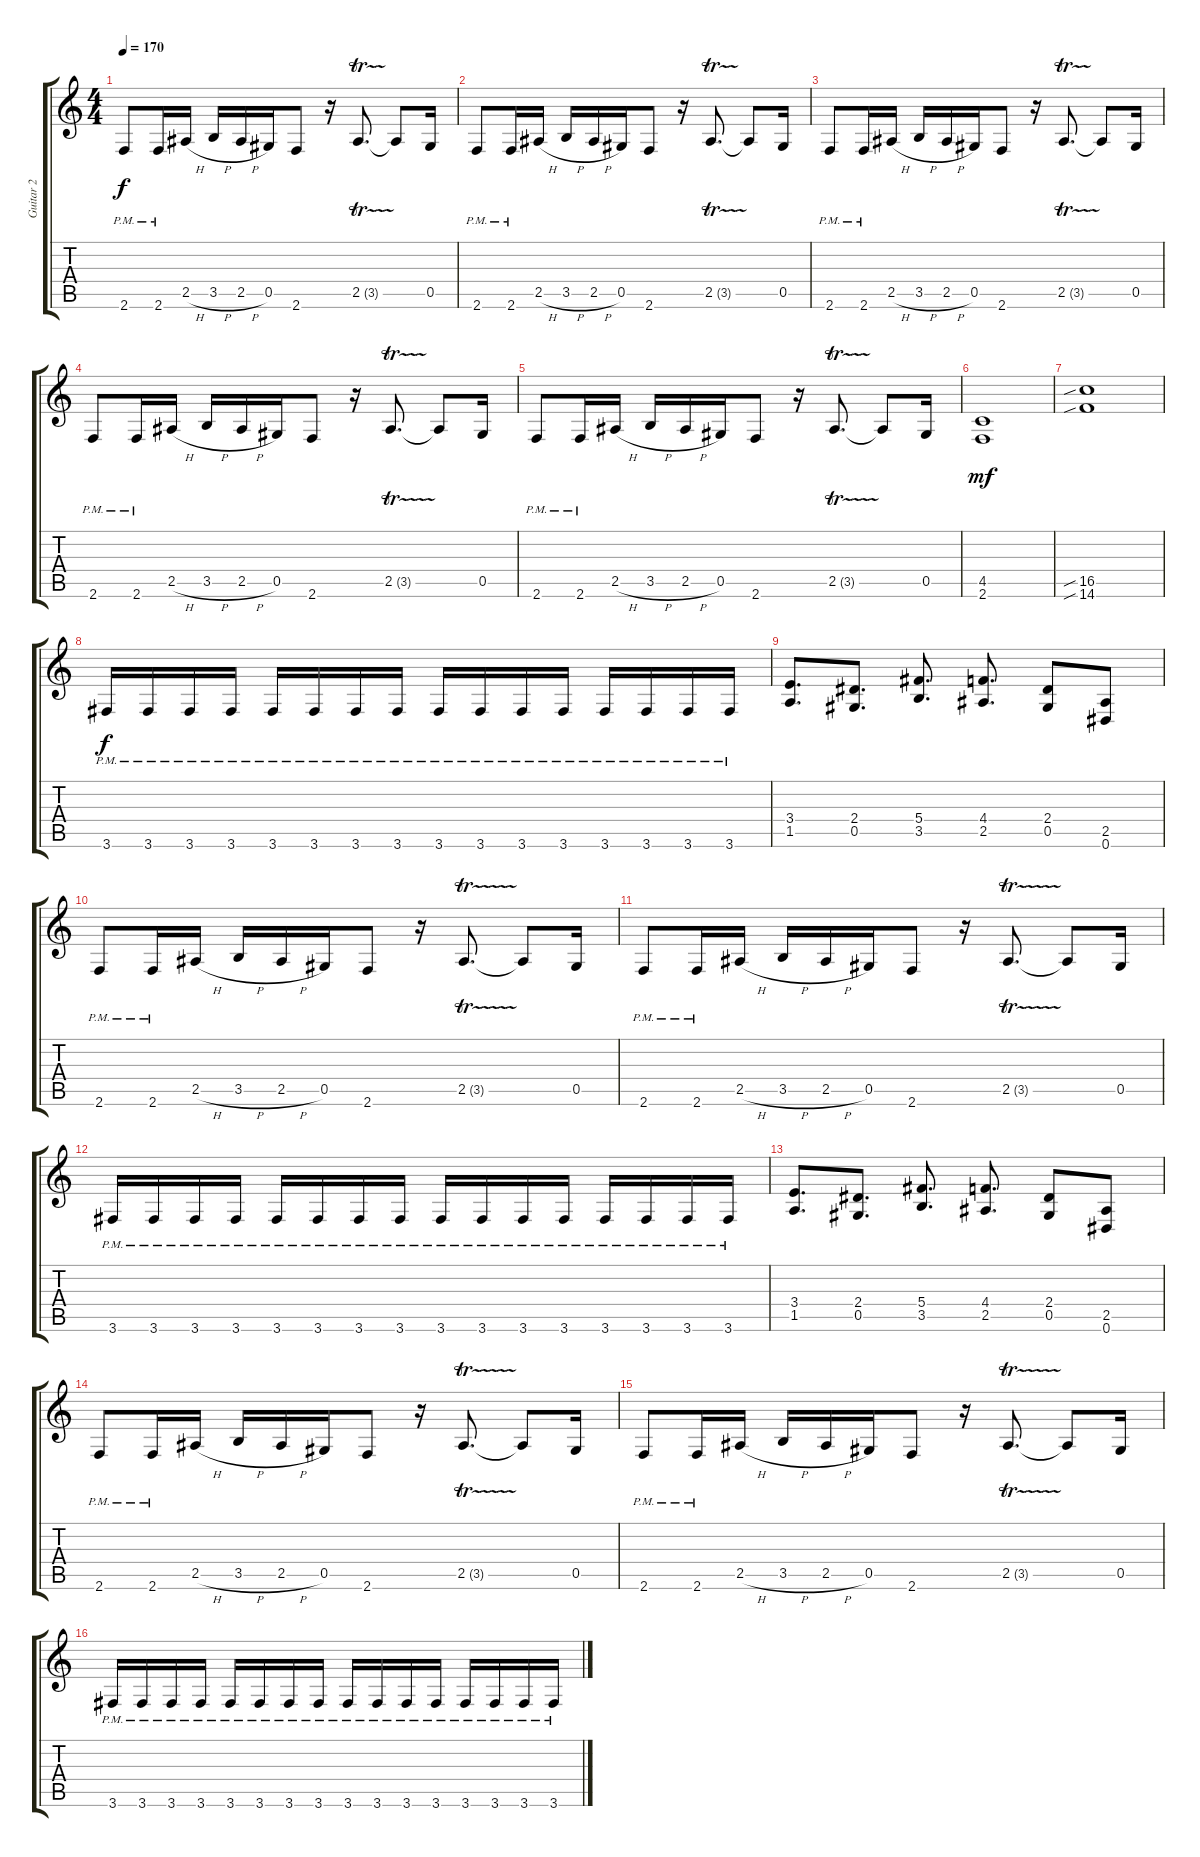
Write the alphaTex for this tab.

\track ("Guitar 2" "Guitar 2") {instrument distortionguitar}
\staff {score tabs}
\tuning (Eb4 Bb3 Gb3 Db3 Ab2 Eb2) {hide}
\ts (4 4)
\tempo 170
\clef g2
\ks c
2.6{pm}.8{dy f} 2.6{pm}.16 2.5{h}.16 3.5{h}.16 2.5{h}.16 0.5.16 2.6.8 r.16 2.5{tr (3 16)}.8{d} 2.5{t}.8 0.5.16 |
2.6{pm}.8 2.6{pm}.16 2.5{h}.16 3.5{h}.16 2.5{h}.16 0.5.16 2.6.8 r.16 2.5{tr (3 16)}.8{d} 2.5{t}.8 0.5.16 |
2.6{pm}.8 2.6{pm}.16 2.5{h}.16 3.5{h}.16 2.5{h}.16 0.5.16 2.6.8 r.16 2.5{tr (3 16)}.8{d} 2.5{t}.8 0.5.16 |
2.6{pm}.8 2.6{pm}.16 2.5{h}.16 3.5{h}.16 2.5{h}.16 0.5.16 2.6.8 r.16 2.5{tr (3 16)}.8{d} 2.5{t}.8 0.5.16 |
2.6{pm}.8 2.6{pm}.16 2.5{h}.16 3.5{h}.16 2.5{h}.16 0.5.16 2.6.8 r.16 2.5{tr (3 16)}.8{d} 2.5{t}.8 0.5.16 |
(4.5 2.6).1{dy mf} |
(16.5{sib} 14.6{sib}).1 |
3.6{pm}.16{dy f} 3.6{pm}.16 3.6{pm}.16 3.6{pm}.16 3.6{pm}.16 3.6{pm}.16 3.6{pm}.16 3.6{pm}.16 3.6{pm}.16 3.6{pm}.16 3.6{pm}.16 3.6{pm}.16 3.6{pm}.16 3.6{pm}.16 3.6{pm}.16 3.6{pm}.16 |
(3.4 1.5).8{d} (2.4 0.5).8{d} (5.4 3.5).8{d} (4.4 2.5).8{d} (2.4 0.5).8 (2.5 0.6).8 |
2.6{pm}.8 2.6{pm}.16 2.5{h}.16 3.5{h}.16 2.5{h}.16 0.5.16 2.6.8 r.16 2.5{tr (3 16)}.8{d} 2.5{t}.8 0.5.16 |
2.6{pm}.8 2.6{pm}.16 2.5{h}.16 3.5{h}.16 2.5{h}.16 0.5.16 2.6.8 r.16 2.5{tr (3 16)}.8{d} 2.5{t}.8 0.5.16 |
3.6{pm}.16 3.6{pm}.16 3.6{pm}.16 3.6{pm}.16 3.6{pm}.16 3.6{pm}.16 3.6{pm}.16 3.6{pm}.16 3.6{pm}.16 3.6{pm}.16 3.6{pm}.16 3.6{pm}.16 3.6{pm}.16 3.6{pm}.16 3.6{pm}.16 3.6{pm}.16 |
(3.4 1.5).8{d} (2.4 0.5).8{d} (5.4 3.5).8{d} (4.4 2.5).8{d} (2.4 0.5).8 (2.5 0.6).8 |
2.6{pm}.8 2.6{pm}.16 2.5{h}.16 3.5{h}.16 2.5{h}.16 0.5.16 2.6.8 r.16 2.5{tr (3 16)}.8{d} 2.5{t}.8 0.5.16 |
2.6{pm}.8 2.6{pm}.16 2.5{h}.16 3.5{h}.16 2.5{h}.16 0.5.16 2.6.8 r.16 2.5{tr (3 16)}.8{d} 2.5{t}.8 0.5.16 |
3.6{pm}.16 3.6{pm}.16 3.6{pm}.16 3.6{pm}.16 3.6{pm}.16 3.6{pm}.16 3.6{pm}.16 3.6{pm}.16 3.6{pm}.16 3.6{pm}.16 3.6{pm}.16 3.6{pm}.16 3.6{pm}.16 3.6{pm}.16 3.6{pm}.16 3.6{pm}.16
